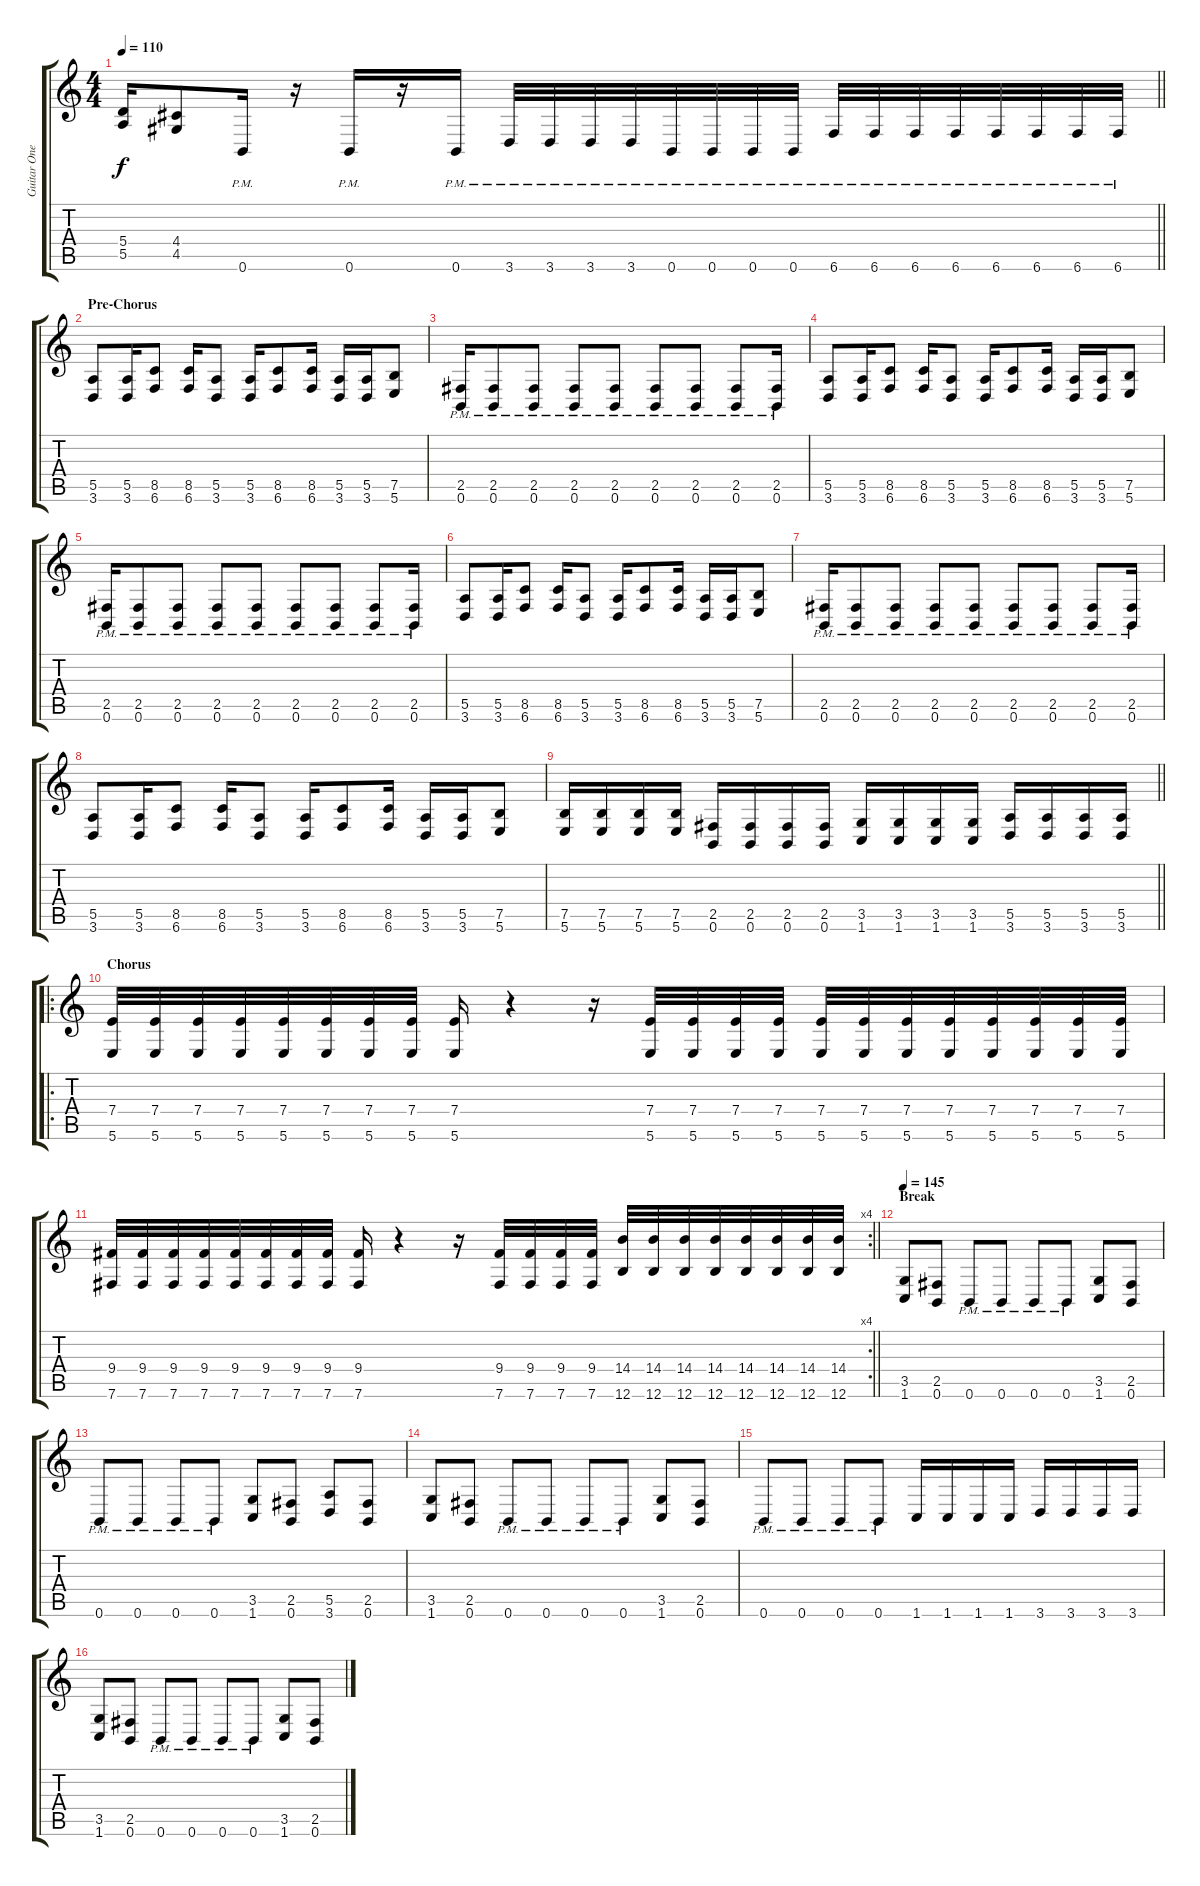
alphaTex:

\track ("Guitar One" "Guitar One") {instrument distortionguitar}
\staff {score tabs}
\tuning (B3 Gb3 D3 A2 E2 B1) {hide}
\ts (4 4)
\tempo 110
\clef g2
\barLineRight lightlight
\ks c
(5.4 5.5).16{dy f} (4.4 4.5).8 0.6{pm}.16 r.16 0.6{pm}.16 r.16 0.6{pm}.16 3.6{pm}.32 3.6{pm}.32 3.6{pm}.32 3.6{pm}.32 0.6{pm}.32 0.6{pm}.32 0.6{pm}.32 0.6{pm}.32 6.6{pm}.32 6.6{pm}.32 6.6{pm}.32 6.6{pm}.32 6.6{pm}.32 6.6{pm}.32 6.6{pm}.32 6.6{pm}.32 |
\section ("" "Pre-Chorus")
(5.5 3.6).8 (5.5 3.6).16 (8.5 6.6).8 (8.5 6.6).16 (5.5 3.6).8 (5.5 3.6).16 (8.5 6.6).8 (8.5 6.6).16 (5.5 3.6).16 (5.5 3.6).16 (7.5 5.6).8 |
(2.5{pm} 0.6{pm}).16 (2.5{pm} 0.6{pm}).8 (2.5{pm} 0.6{pm}).8 (2.5{pm} 0.6{pm}).8 (2.5{pm} 0.6{pm}).8 (2.5{pm} 0.6{pm}).8 (2.5{pm} 0.6{pm}).8 (2.5{pm} 0.6{pm}).8 (2.5{pm} 0.6{pm}).16 |
(5.5 3.6).8 (5.5 3.6).16 (8.5 6.6).8 (8.5 6.6).16 (5.5 3.6).8 (5.5 3.6).16 (8.5 6.6).8 (8.5 6.6).16 (5.5 3.6).16 (5.5 3.6).16 (7.5 5.6).8 |
(2.5{pm} 0.6{pm}).16 (2.5{pm} 0.6{pm}).8 (2.5{pm} 0.6{pm}).8 (2.5{pm} 0.6{pm}).8 (2.5{pm} 0.6{pm}).8 (2.5{pm} 0.6{pm}).8 (2.5{pm} 0.6{pm}).8 (2.5{pm} 0.6{pm}).8 (2.5{pm} 0.6{pm}).16 |
(5.5 3.6).8 (5.5 3.6).16 (8.5 6.6).8 (8.5 6.6).16 (5.5 3.6).8 (5.5 3.6).16 (8.5 6.6).8 (8.5 6.6).16 (5.5 3.6).16 (5.5 3.6).16 (7.5 5.6).8 |
(2.5{pm} 0.6{pm}).16 (2.5{pm} 0.6{pm}).8 (2.5{pm} 0.6{pm}).8 (2.5{pm} 0.6{pm}).8 (2.5{pm} 0.6{pm}).8 (2.5{pm} 0.6{pm}).8 (2.5{pm} 0.6{pm}).8 (2.5{pm} 0.6{pm}).8 (2.5{pm} 0.6{pm}).16 |
(5.5 3.6).8 (5.5 3.6).16 (8.5 6.6).8 (8.5 6.6).16 (5.5 3.6).8 (5.5 3.6).16 (8.5 6.6).8 (8.5 6.6).16 (5.5 3.6).16 (5.5 3.6).16 (7.5 5.6).8 |
\barLineRight lightlight
(7.5 5.6).16 (7.5 5.6).16 (7.5 5.6).16 (7.5 5.6).16 (2.5 0.6).16 (2.5 0.6).16 (2.5 0.6).16 (2.5 0.6).16 (3.5 1.6).16 (3.5 1.6).16 (3.5 1.6).16 (3.5 1.6).16 (5.5 3.6).16 (5.5 3.6).16 (5.5 3.6).16 (5.5 3.6).16 |
\ro
\section ("" "Chorus")
(7.4 5.6).32 (7.4 5.6).32 (7.4 5.6).32 (7.4 5.6).32 (7.4 5.6).32 (7.4 5.6).32 (7.4 5.6).32 (7.4 5.6).32 (7.4 5.6).16 r.4 r.16 (7.4 5.6).32 (7.4 5.6).32 (7.4 5.6).32 (7.4 5.6).32 (7.4 5.6).32 (7.4 5.6).32 (7.4 5.6).32 (7.4 5.6).32 (7.4 5.6).32 (7.4 5.6).32 (7.4 5.6).32 (7.4 5.6).32 |
\rc 4
\barLineRight lightlight
(9.4 7.6).32 (9.4 7.6).32 (9.4 7.6).32 (9.4 7.6).32 (9.4 7.6).32 (9.4 7.6).32 (9.4 7.6).32 (9.4 7.6).32 (9.4 7.6).16 r.4 r.16 (9.4 7.6).32 (9.4 7.6).32 (9.4 7.6).32 (9.4 7.6).32 (14.4 12.6).32 (14.4 12.6).32 (14.4 12.6).32 (14.4 12.6).32 (14.4 12.6).32 (14.4 12.6).32 (14.4 12.6).32 (14.4 12.6).32 |
\section ("" "Break")
\tempo 145
(3.5 1.6).8 (2.5 0.6).8 0.6{pm}.8 0.6{pm}.8 0.6{pm}.8 0.6{pm}.8 (3.5 1.6).8 (2.5 0.6).8 |
0.6{pm}.8 0.6{pm}.8 0.6{pm}.8 0.6{pm}.8 (3.5 1.6).8 (2.5 0.6).8 (5.5 3.6).8 (2.5 0.6).8 |
(3.5 1.6).8 (2.5 0.6).8 0.6{pm}.8 0.6{pm}.8 0.6{pm}.8 0.6{pm}.8 (3.5 1.6).8 (2.5 0.6).8 |
0.6{pm}.8 0.6{pm}.8 0.6{pm}.8 0.6{pm}.8 1.6.16 1.6.16 1.6.16 1.6.16 3.6.16 3.6.16 3.6.16 3.6.16 |
(3.5 1.6).8 (2.5 0.6).8 0.6{pm}.8 0.6{pm}.8 0.6{pm}.8 0.6{pm}.8 (3.5 1.6).8 (2.5 0.6).8
